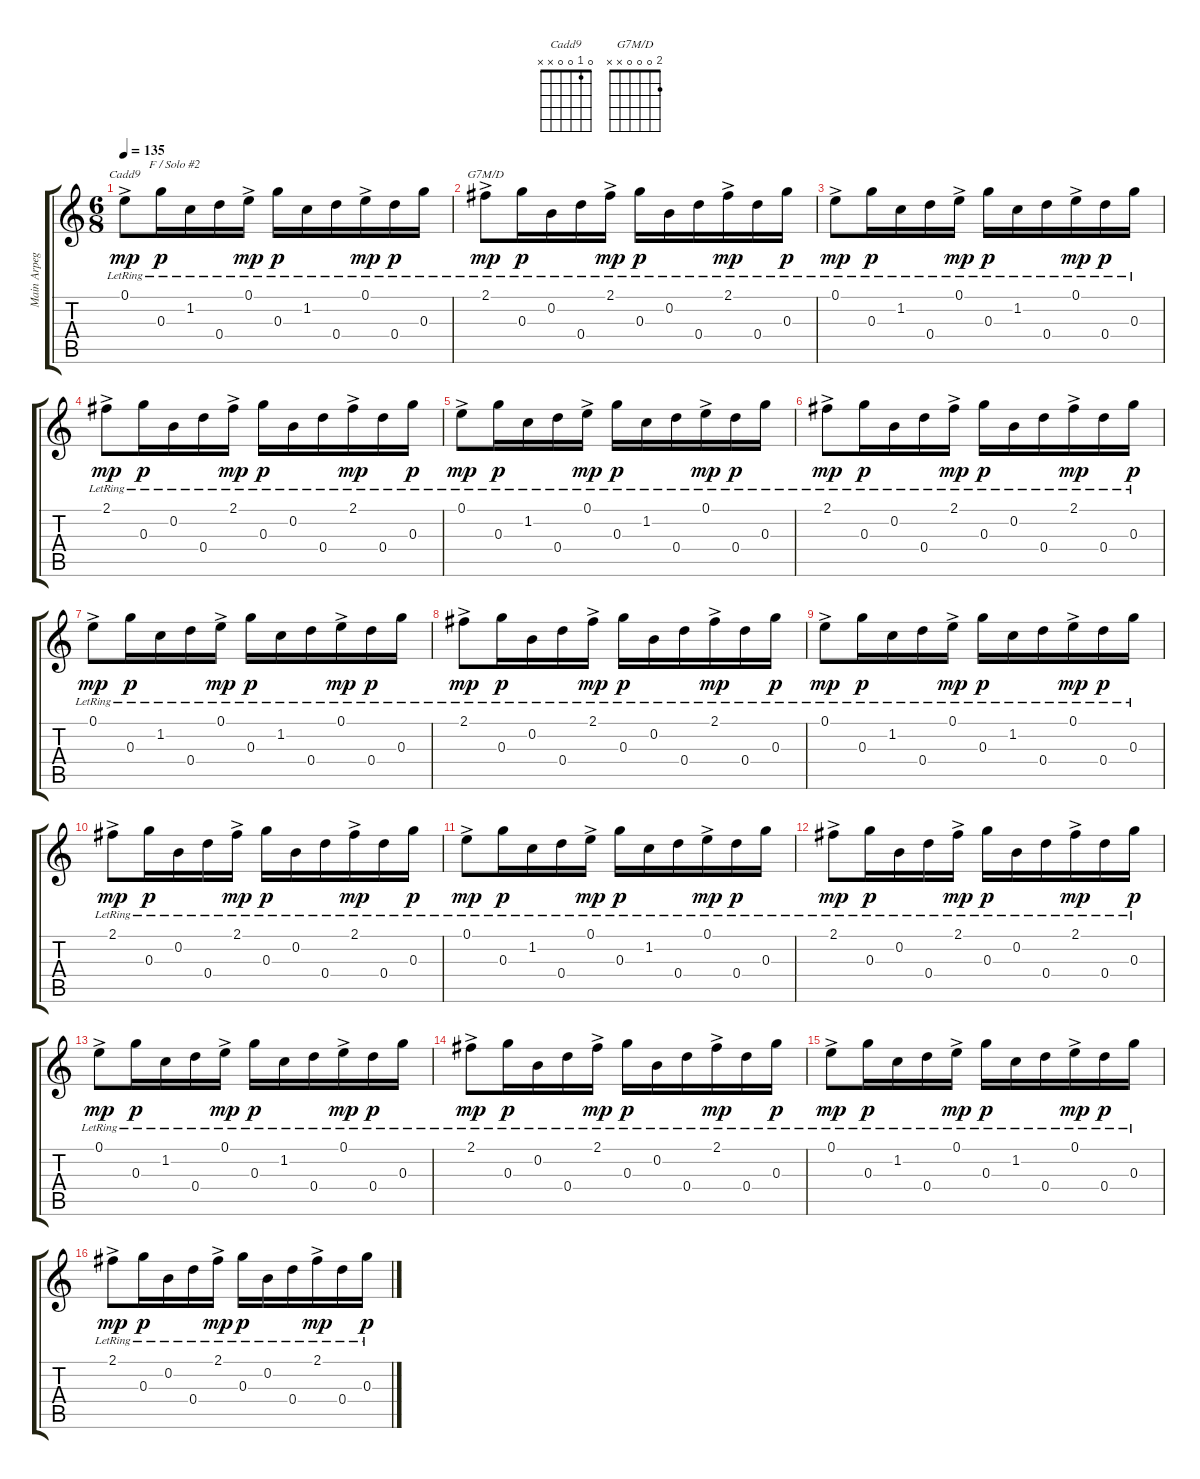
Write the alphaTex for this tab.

\track ("Main Arpegio" "Main Arpeg") {instrument acousticguitarnylon}
\staff {score tabs}
\tuning (E4 B3 G4 D4 A3 E3) {hide}
\chord ("Cadd9" 0 1 0 0 x x)
\chord ("G7M/D" 2 0 0 0 x x)
\ts (6 8)
\tempo 135
\clef g2
\ks c
0.1{ac lr}.8{ch "Cadd9" txt "        F / Solo #2" dy mp} 0.3{lr}.16{dy p} 1.2{lr}.16 0.4{lr}.16 0.1{ac lr}.16{dy mp} 0.3{lr}.16{dy p} 1.2{lr}.16 0.4{lr}.16 0.1{ac lr}.16{dy mp} 0.4{lr}.16{dy p} 0.3{lr}.16 |
2.1{ac lr}.8{ch "G7M/D" dy mp} 0.3{lr}.16{dy p} 0.2{lr}.16 0.4{lr}.16 2.1{ac lr}.16{dy mp} 0.3{lr}.16{dy p} 0.2{lr}.16 0.4{lr}.16 2.1{ac lr}.16{dy mp} 0.4{lr}.16 0.3{lr}.16{dy p} |
0.1{ac lr}.8{dy mp} 0.3{lr}.16{dy p} 1.2{lr}.16 0.4{lr}.16 0.1{ac lr}.16{dy mp} 0.3{lr}.16{dy p} 1.2{lr}.16 0.4{lr}.16 0.1{ac lr}.16{dy mp} 0.4{lr}.16{dy p} 0.3{lr}.16 |
2.1{ac lr}.8{dy mp} 0.3{lr}.16{dy p} 0.2{lr}.16 0.4{lr}.16 2.1{ac lr}.16{dy mp} 0.3{lr}.16{dy p} 0.2{lr}.16 0.4{lr}.16 2.1{ac lr}.16{dy mp} 0.4{lr}.16 0.3{lr}.16{dy p} |
0.1{ac lr}.8{dy mp} 0.3{lr}.16{dy p} 1.2{lr}.16 0.4{lr}.16 0.1{ac lr}.16{dy mp} 0.3{lr}.16{dy p} 1.2{lr}.16 0.4{lr}.16 0.1{ac lr}.16{dy mp} 0.4{lr}.16{dy p} 0.3{lr}.16 |
2.1{ac lr}.8{dy mp} 0.3{lr}.16{dy p} 0.2{lr}.16 0.4{lr}.16 2.1{ac lr}.16{dy mp} 0.3{lr}.16{dy p} 0.2{lr}.16 0.4{lr}.16 2.1{ac lr}.16{dy mp} 0.4{lr}.16 0.3{lr}.16{dy p} |
0.1{ac lr}.8{dy mp} 0.3{lr}.16{dy p} 1.2{lr}.16 0.4{lr}.16 0.1{ac lr}.16{dy mp} 0.3{lr}.16{dy p} 1.2{lr}.16 0.4{lr}.16 0.1{ac lr}.16{dy mp} 0.4{lr}.16{dy p} 0.3{lr}.16 |
2.1{ac lr}.8{dy mp} 0.3{lr}.16{dy p} 0.2{lr}.16 0.4{lr}.16 2.1{ac lr}.16{dy mp} 0.3{lr}.16{dy p} 0.2{lr}.16 0.4{lr}.16 2.1{ac lr}.16{dy mp} 0.4{lr}.16 0.3{lr}.16{dy p} |
0.1{ac lr}.8{dy mp} 0.3{lr}.16{dy p} 1.2{lr}.16 0.4{lr}.16 0.1{ac lr}.16{dy mp} 0.3{lr}.16{dy p} 1.2{lr}.16 0.4{lr}.16 0.1{ac lr}.16{dy mp} 0.4{lr}.16{dy p} 0.3{lr}.16 |
2.1{ac lr}.8{dy mp} 0.3{lr}.16{dy p} 0.2{lr}.16 0.4{lr}.16 2.1{ac lr}.16{dy mp} 0.3{lr}.16{dy p} 0.2{lr}.16 0.4{lr}.16 2.1{ac lr}.16{dy mp} 0.4{lr}.16 0.3{lr}.16{dy p} |
0.1{ac lr}.8{dy mp} 0.3{lr}.16{dy p} 1.2{lr}.16 0.4{lr}.16 0.1{ac lr}.16{dy mp} 0.3{lr}.16{dy p} 1.2{lr}.16 0.4{lr}.16 0.1{ac lr}.16{dy mp} 0.4{lr}.16{dy p} 0.3{lr}.16 |
2.1{ac lr}.8{dy mp} 0.3{lr}.16{dy p} 0.2{lr}.16 0.4{lr}.16 2.1{ac lr}.16{dy mp} 0.3{lr}.16{dy p} 0.2{lr}.16 0.4{lr}.16 2.1{ac lr}.16{dy mp} 0.4{lr}.16 0.3{lr}.16{dy p} |
0.1{ac lr}.8{dy mp} 0.3{lr}.16{dy p} 1.2{lr}.16 0.4{lr}.16 0.1{ac lr}.16{dy mp} 0.3{lr}.16{dy p} 1.2{lr}.16 0.4{lr}.16 0.1{ac lr}.16{dy mp} 0.4{lr}.16{dy p} 0.3{lr}.16 |
2.1{ac lr}.8{dy mp} 0.3{lr}.16{dy p} 0.2{lr}.16 0.4{lr}.16 2.1{ac lr}.16{dy mp} 0.3{lr}.16{dy p} 0.2{lr}.16 0.4{lr}.16 2.1{ac lr}.16{dy mp} 0.4{lr}.16 0.3{lr}.16{dy p} |
0.1{ac lr}.8{dy mp} 0.3{lr}.16{dy p} 1.2{lr}.16 0.4{lr}.16 0.1{ac lr}.16{dy mp} 0.3{lr}.16{dy p} 1.2{lr}.16 0.4{lr}.16 0.1{ac lr}.16{dy mp} 0.4{lr}.16{dy p} 0.3{lr}.16 |
2.1{ac lr}.8{dy mp} 0.3{lr}.16{dy p} 0.2{lr}.16 0.4{lr}.16 2.1{ac lr}.16{dy mp} 0.3{lr}.16{dy p} 0.2{lr}.16 0.4{lr}.16 2.1{ac lr}.16{dy mp} 0.4{lr}.16 0.3{lr}.16{dy p}
